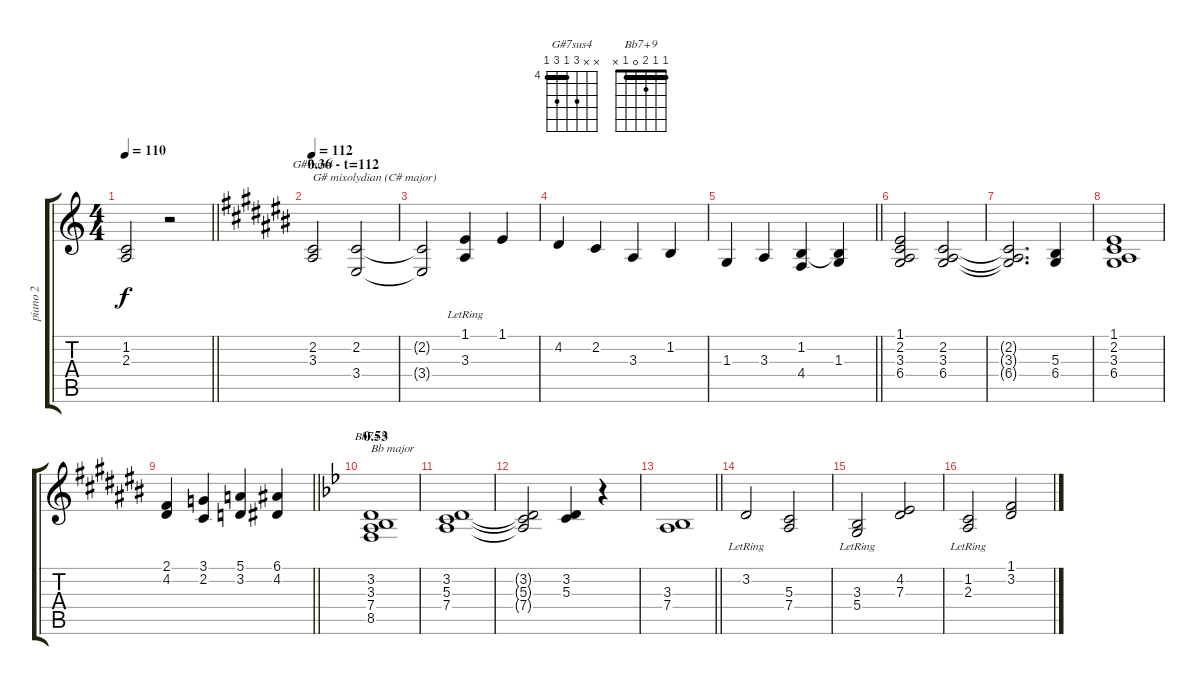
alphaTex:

\track ("piano 2" "piano 2") {instrument acousticgrandpiano}
\staff {score tabs}
\tuning (E4 B3 G3 D3 A2 E2) {hide}
\chord ("G#7sus4" x x 6 4 6 4) {firstfret 4 barre 4}
\chord ("Bb7+9" 1 1 2 0 1 x) {barre 1}
\ts (4 4)
\tempo 110
\clef g2
\barLineRight lightlight
\ks c
(1.2 2.3).2{dy f} r.2 |
\section ("" "0.36 - t=112")
\tempo 112
\ks c#
(2.2 3.3).2{ch "G#7sus4" txt "G# mixolydian (C# major)"} (2.2 3.4).2 |
(2.2{t} 3.4{t}).2 (1.1 3.3{lr}).4 1.1.4 |
4.2.4 2.2.4 3.3.4 1.2.4 |
\barLineRight lightlight
1.3.4 3.3.4 (1.2 4.4).4 (1.2{t} 1.3).4 |
(1.1 2.2 3.3 6.4).2 (2.2 3.3 6.4).2 |
(2.2{t} 3.3{t} 6.4{t}).2{d} (5.3 6.4).4 |
(1.1 2.2 3.3 6.4).1 |
\barLineRight lightlight
(2.1 4.2).4 (3.1 2.2).4 (5.1 3.2).4 (6.1 4.2).4 |
\section ("" "0.53")
\ks bb
(3.2 3.3 7.4 8.5).1{ch "Bb7+9" txt "Bb major"} |
(3.2 5.3 7.4).1 |
(3.2{t} 5.3{t} 7.4{t}).2 (3.2 5.3).4 r.4 |
\barLineRight lightlight
(3.3 7.4).1 |
3.2{lr}.2 (5.3 7.4).2 |
(3.3 5.4{lr}).2 (4.2 7.3).2 |
(1.2 2.3{lr}).2 (1.1 3.2).2
